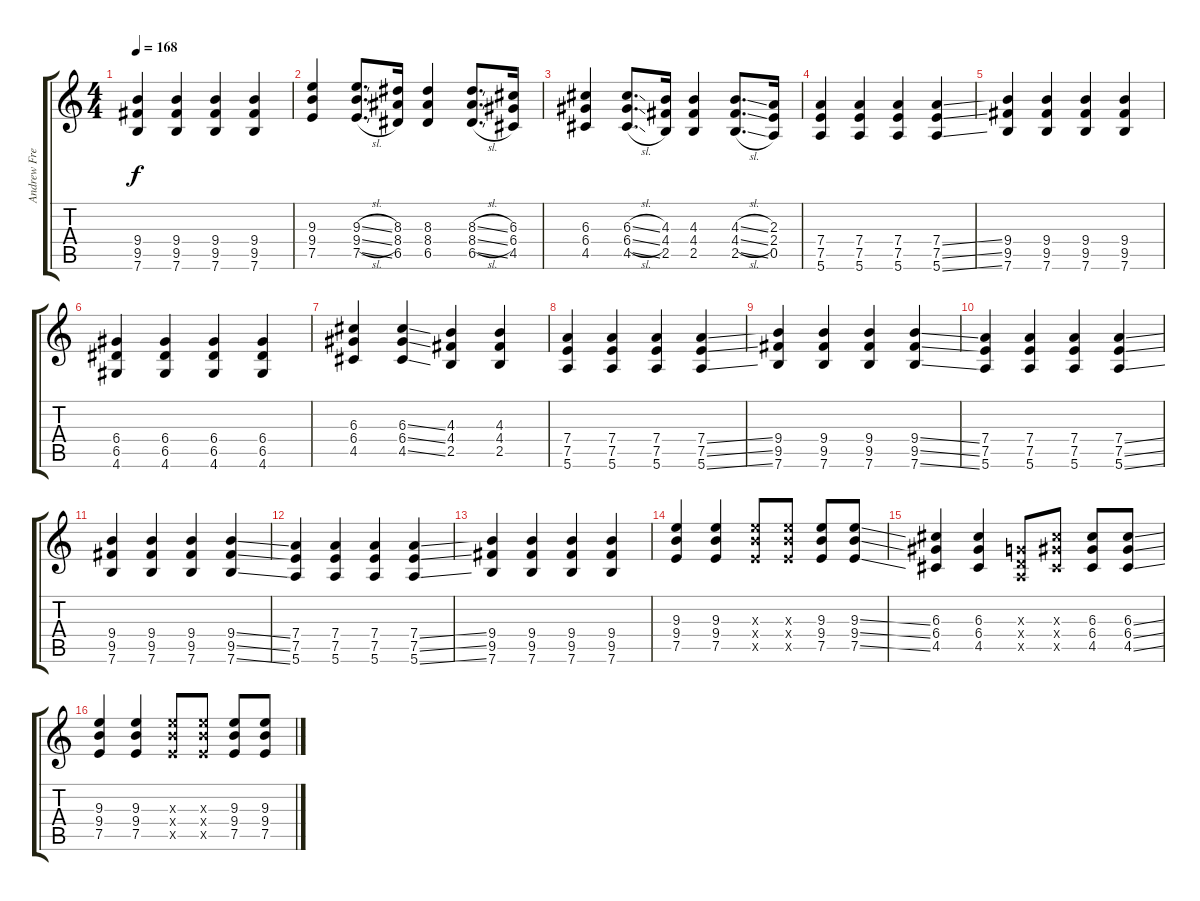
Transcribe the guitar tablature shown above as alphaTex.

\track ("Andrew Freeman" "Andrew Fre") {instrument distortionguitar}
\staff {score tabs}
\tuning (E4 B3 G3 D3 A2 E2) {hide}
\ts (4 4)
\tempo 168
\clef g2
\ks c
(9.4 9.5 7.6).4{dy f} (9.4 9.5 7.6).4 (9.4 9.5 7.6).4 (9.4 9.5 7.6).4 |
(9.3 9.4 7.5).4 (9.3{sl} 9.4{sl} 7.5{sl}).8{d} (8.3 8.4 6.5).16 (8.3 8.4 6.5).4 (8.3{sl} 8.4{sl} 6.5{sl}).8{d} (6.3 6.4 4.5).16 |
(6.3 6.4 4.5).4 (6.3{sl} 6.4{sl} 4.5{sl}).8{d} (4.3 4.4 2.5).16 (4.3 4.4 2.5).4 (4.3{sl} 4.4{sl} 2.5{sl}).8{d} (2.3 2.4 0.5).16 |
(7.4 7.5 5.6).4 (7.4 7.5 5.6).4 (7.4 7.5 5.6).4 (7.4{ss} 7.5{ss} 5.6{ss}).4 |
(9.4 9.5 7.6).4 (9.4 9.5 7.6).4 (9.4 9.5 7.6).4 (9.4 9.5 7.6).4 |
(6.4 6.5 4.6).4 (6.4 6.5 4.6).4 (6.4 6.5 4.6).4 (6.4 6.5 4.6).4 |
(6.3 6.4 4.5).4 (6.3{ss} 6.4{ss} 4.5{ss}).4 (4.3 4.4 2.5).4 (4.3 4.4 2.5).4 |
(7.4 7.5 5.6).4 (7.4 7.5 5.6).4 (7.4 7.5 5.6).4 (7.4{ss} 7.5{ss} 5.6{ss}).4 |
(9.4 9.5 7.6).4 (9.4 9.5 7.6).4 (9.4 9.5 7.6).4 (9.4{ss} 9.5{ss} 7.6{ss}).4 |
(7.4 7.5 5.6).4 (7.4 7.5 5.6).4 (7.4 7.5 5.6).4 (7.4{ss} 7.5{ss} 5.6{ss}).4 |
(9.4 9.5 7.6).4 (9.4 9.5 7.6).4 (9.4 9.5 7.6).4 (9.4{ss} 9.5{ss} 7.6{ss}).4 |
(7.4 7.5 5.6).4 (7.4 7.5 5.6).4 (7.4 7.5 5.6).4 (7.4{ss} 7.5{ss} 5.6{ss}).4 |
(9.4 9.5 7.6).4 (9.4 9.5 7.6).4 (9.4 9.5 7.6).4 (9.4 9.5 7.6).4 |
(9.3 9.4 7.5).4 (9.3 9.4 7.5).4 (9.3{x} 9.4{x} 7.5{x}).8 (9.3{x} 9.4{x} 7.5{x}).8 (9.3 9.4 7.5).8 (9.3{ss} 9.4{ss} 7.5{ss}).8 |
(6.3 6.4 4.5).4 (6.3 6.4 4.5).4 (0.3{x} 0.4{x} 0.5{x}).8 (6.3{x} 6.4{x} 4.5{x}).8 (6.3 6.4 4.5).8 (6.3{ss} 6.4{ss} 4.5{ss}).8 |
(9.3 9.4 7.5).4 (9.3 9.4 7.5).4 (9.3{x} 9.4{x} 7.5{x}).8 (9.3{x} 9.4{x} 7.5{x}).8 (9.3 9.4 7.5).8 (9.3{ss} 9.4{ss} 7.5{ss}).8
